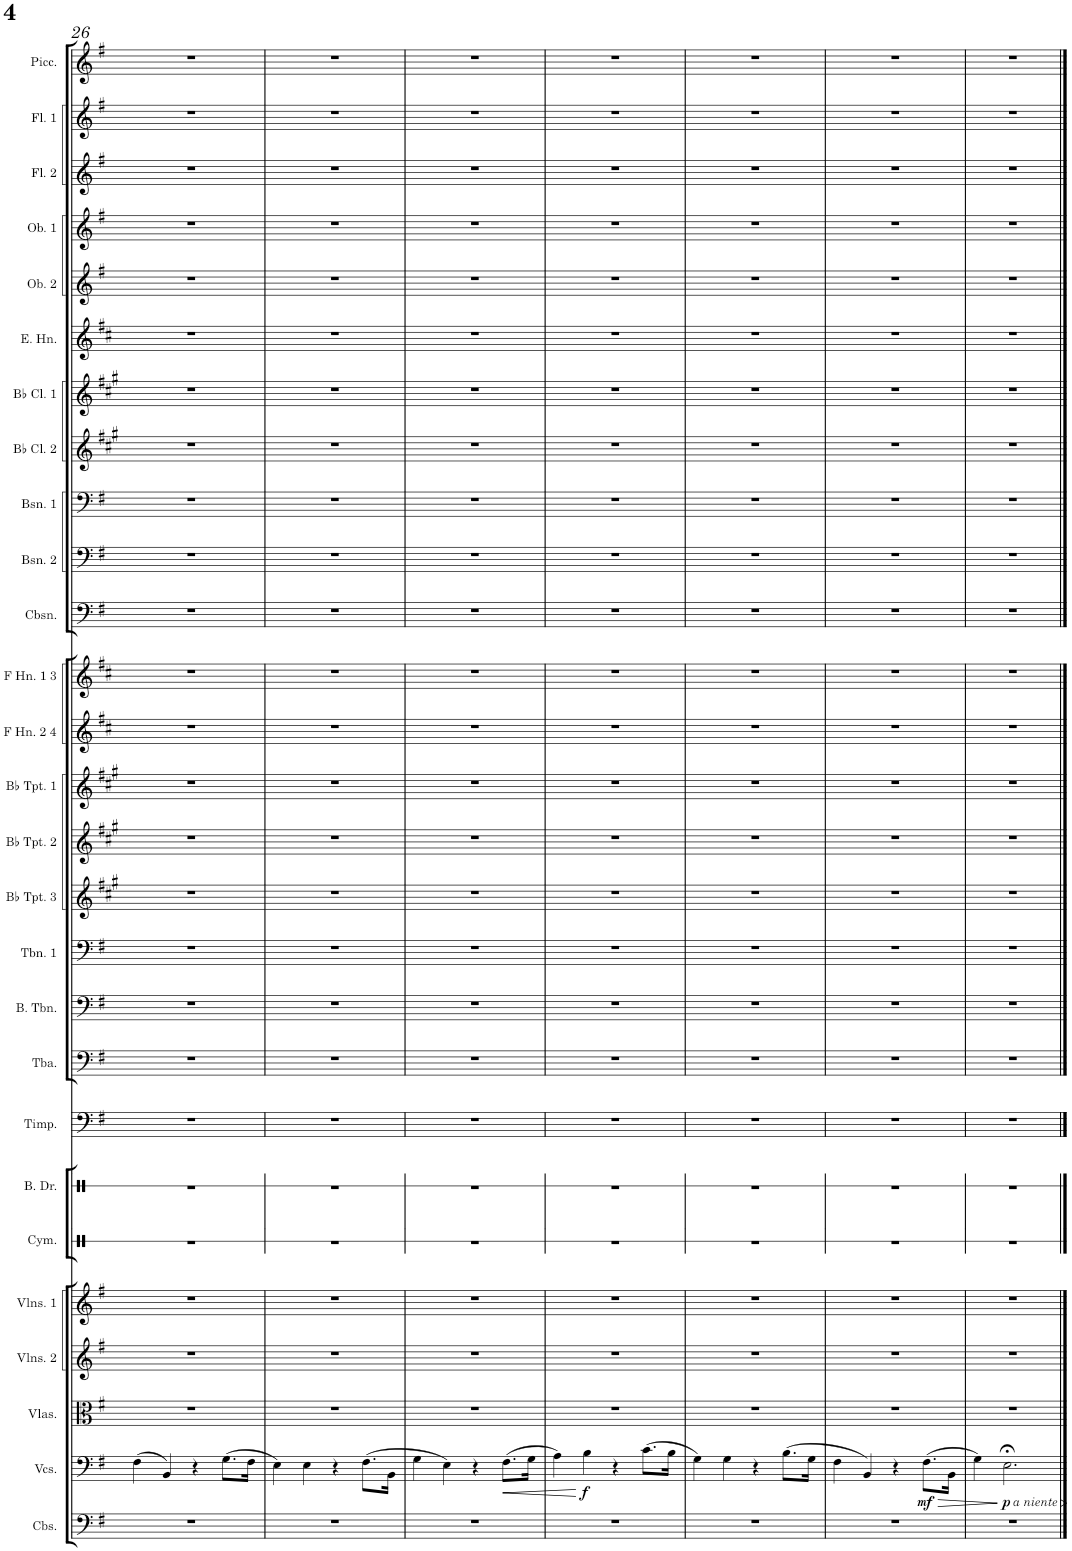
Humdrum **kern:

**kern	**kern	**dynam	**kern	**kern	**kern	**kern	**kern	**kern	**kern	**kern	**kern	**kern	**kern	**kern	**kern	**kern	**kern	**kern	**kern	**kern	**kern	**kern	**kern	**kern	**kern	**kern	**kern
*part27	*part26	*part26	*part25	*part24	*part23	*part22	*part21	*part20	*part19	*part18	*part17	*part16	*part15	*part14	*part13	*part12	*part11	*part10	*part9	*part8	*part7	*part6	*part5	*part4	*part3	*part2	*part1
*staff27	*staff26	*staff26	*staff25	*staff24	*staff23	*staff22	*staff21	*staff20	*staff19	*staff18	*staff17	*staff16	*staff15	*staff14	*staff13	*staff12	*staff11	*staff10	*staff9	*staff8	*staff7	*staff6	*staff5	*staff4	*staff3	*staff2	*staff1
*I"Contrabasses	*I"Violoncellos	*	*I"Violas	*I"Violins 2	*I"Violins 1	*I"Cymbal	*I"Bass Drum	*I"Timpani	*I"Tuba	*I"Bass Trombone	*I"Trombone 1	*I"Bb Trumpet 3	*I"Bb Trumpet 2	*I"Bb Trumpet 1	*I"F Horn 2 &amp; 4	*I"F Horn 1 &amp; 3	*I"Contrabassoon	*I"Bassoon 2	*I"Bassoon 1	*I"Bb Clarinet 2	*I"Bb Clarinet 1	*I"English Horn	*I"Oboe 2	*I"Oboe 1	*I"Flute 2	*I"Flute 1	*I"Piccolo
*I'Cbs.	*I'Vcs.	*	*I'Vlas.	*I'Vlns. 2	*I'Vlns. 1	*I'Cym.	*I'B. Dr.	*I'Timp.	*I'Tba.	*I'B. Tbn.	*I'Tbn. 1	*I'Bb Tpt. 3	*I'Bb Tpt. 2	*I'Bb Tpt. 1	*I'F Hn. 2 4	*I'F Hn. 1 3	*I'Cbsn.	*I'Bsn. 2	*I'Bsn. 1	*I'Bb Cl. 2	*I'Bb Cl. 1	*I'E. Hn.	*I'Ob. 2	*I'Ob. 1	*I'Fl. 2	*I'Fl. 1	*I'Picc.
!!LO:PB:g=z
*clefF4	*clefF4	*	*clefC3	*clefG2	*clefG2	*clefX	*clefX	*clefF4	*clefF4	*clefF4	*clefF4	*clefG2	*clefG2	*clefG2	*clefG2	*clefG2	*clefF4	*clefF4	*clefF4	*clefG2	*clefG2	*clefG2	*clefG2	*clefG2	*clefG2	*clefG2	*clefG2
*Trd7c12	*	*	*	*	*	*	*	*	*	*	*	*Trd1c2	*Trd1c2	*Trd1c2	*Trd4c7	*Trd4c7	*Trd7c12	*	*	*Trd1c2	*Trd1c2	*Trd4c7	*	*	*	*	*Trd-7c-12
*k[f#]	*k[f#]	*	*k[f#]	*k[f#]	*k[f#]	*k[f#]	*k[f#]	*k[f#]	*k[f#]	*k[f#]	*k[f#]	*k[f#c#g#]	*k[f#c#g#]	*k[f#c#g#]	*k[f#c#]	*k[f#c#]	*k[f#]	*k[f#]	*k[f#]	*k[f#c#g#]	*k[f#c#g#]	*k[f#c#]	*k[f#]	*k[f#]	*k[f#]	*k[f#]	*k[f#]
*M4/4	*M4/4	*	*M4/4	*M4/4	*M4/4	*M4/4	*M4/4	*M4/4	*M4/4	*M4/4	*M4/4	*M4/4	*M4/4	*M4/4	*M4/4	*M4/4	*M4/4	*M4/4	*M4/4	*M4/4	*M4/4	*M4/4	*M4/4	*M4/4	*M4/4	*M4/4	*M4/4
=26	=26	=26	=26	=26	=26	=26	=26	=26	=26	=26	=26	=26	=26	=26	=26	=26	=26	=26	=26	=26	=26	=26	=26	=26	=26	=26	=26
1r	(4F#\	.	1r	1r	1r	1r	1r	1r	1r	1r	1r	1r	1r	1r	1r	1r	1r	1r	1r	1r	1r	1r	1r	1r	1r	1r	1r
.	4BB/)	.	.	.	.	.	.	.	.	.	.	.	.	.	.	.	.	.	.	.	.	.	.	.	.	.	.
.	4r	.	.	.	.	.	.	.	.	.	.	.	.	.	.	.	.	.	.	.	.	.	.	.	.	.	.
.	(8.G\L	.	.	.	.	.	.	.	.	.	.	.	.	.	.	.	.	.	.	.	.	.	.	.	.	.	.
.	16F#\Jk	.	.	.	.	.	.	.	.	.	.	.	.	.	.	.	.	.	.	.	.	.	.	.	.	.	.
=27	=27	=27	=27	=27	=27	=27	=27	=27	=27	=27	=27	=27	=27	=27	=27	=27	=27	=27	=27	=27	=27	=27	=27	=27	=27	=27	=27
1r	4E\)	.	1r	1r	1r	1r	1r	1r	1r	1r	1r	1r	1r	1r	1r	1r	1r	1r	1r	1r	1r	1r	1r	1r	1r	1r	1r
.	4E\	.	.	.	.	.	.	.	.	.	.	.	.	.	.	.	.	.	.	.	.	.	.	.	.	.	.
.	4r	.	.	.	.	.	.	.	.	.	.	.	.	.	.	.	.	.	.	.	.	.	.	.	.	.	.
.	(8.F#\L	.	.	.	.	.	.	.	.	.	.	.	.	.	.	.	.	.	.	.	.	.	.	.	.	.	.
.	16BB\Jk	.	.	.	.	.	.	.	.	.	.	.	.	.	.	.	.	.	.	.	.	.	.	.	.	.	.
=28	=28	=28	=28	=28	=28	=28	=28	=28	=28	=28	=28	=28	=28	=28	=28	=28	=28	=28	=28	=28	=28	=28	=28	=28	=28	=28	=28
1r	4G\	.	1r	1r	1r	1r	1r	1r	1r	1r	1r	1r	1r	1r	1r	1r	1r	1r	1r	1r	1r	1r	1r	1r	1r	1r	1r
.	4E\)	.	.	.	.	.	.	.	.	.	.	.	.	.	.	.	.	.	.	.	.	.	.	.	.	.	.
.	4r	.	.	.	.	.	.	.	.	.	.	.	.	.	.	.	.	.	.	.	.	.	.	.	.	.	.
!	!	!LO:HP:b	!	!	!	!	!	!	!	!	!	!	!	!	!	!	!	!	!	!	!	!	!	!	!	!	!
.	(8.F#\L	<	.	.	.	.	.	.	.	.	.	.	.	.	.	.	.	.	.	.	.	.	.	.	.	.	.
.	16G\Jk	.	.	.	.	.	.	.	.	.	.	.	.	.	.	.	.	.	.	.	.	.	.	.	.	.	.
=29	=29	=29	=29	=29	=29	=29	=29	=29	=29	=29	=29	=29	=29	=29	=29	=29	=29	=29	=29	=29	=29	=29	=29	=29	=29	=29	=29
1r	4A\)	.	1r	1r	1r	1r	1r	1r	1r	1r	1r	1r	1r	1r	1r	1r	1r	1r	1r	1r	1r	1r	1r	1r	1r	1r	1r
!	!	!LO:DY:n=1:b	!	!	!	!	!	!	!	!	!	!	!	!	!	!	!	!	!	!	!	!	!	!	!	!	!
.	4B\	[ f	.	.	.	.	.	.	.	.	.	.	.	.	.	.	.	.	.	.	.	.	.	.	.	.	.
.	4r	.	.	.	.	.	.	.	.	.	.	.	.	.	.	.	.	.	.	.	.	.	.	.	.	.	.
.	(8.c\L	.	.	.	.	.	.	.	.	.	.	.	.	.	.	.	.	.	.	.	.	.	.	.	.	.	.
.	16B\Jk	.	.	.	.	.	.	.	.	.	.	.	.	.	.	.	.	.	.	.	.	.	.	.	.	.	.
=30	=30	=30	=30	=30	=30	=30	=30	=30	=30	=30	=30	=30	=30	=30	=30	=30	=30	=30	=30	=30	=30	=30	=30	=30	=30	=30	=30
1r	4G\)	.	1r	1r	1r	1r	1r	1r	1r	1r	1r	1r	1r	1r	1r	1r	1r	1r	1r	1r	1r	1r	1r	1r	1r	1r	1r
.	4G\	.	.	.	.	.	.	.	.	.	.	.	.	.	.	.	.	.	.	.	.	.	.	.	.	.	.
.	4r	.	.	.	.	.	.	.	.	.	.	.	.	.	.	.	.	.	.	.	.	.	.	.	.	.	.
.	(8.B\L	.	.	.	.	.	.	.	.	.	.	.	.	.	.	.	.	.	.	.	.	.	.	.	.	.	.
.	16G\Jk	.	.	.	.	.	.	.	.	.	.	.	.	.	.	.	.	.	.	.	.	.	.	.	.	.	.
=31	=31	=31	=31	=31	=31	=31	=31	=31	=31	=31	=31	=31	=31	=31	=31	=31	=31	=31	=31	=31	=31	=31	=31	=31	=31	=31	=31
1r	4F#\	.	1r	1r	1r	1r	1r	1r	1r	1r	1r	1r	1r	1r	1r	1r	1r	1r	1r	1r	1r	1r	1r	1r	1r	1r	1r
.	4BB/)	.	.	.	.	.	.	.	.	.	.	.	.	.	.	.	.	.	.	.	.	.	.	.	.	.	.
.	4r	.	.	.	.	.	.	.	.	.	.	.	.	.	.	.	.	.	.	.	.	.	.	.	.	.	.
!	!	!LO:HP:b	!	!	!	!	!	!	!	!	!	!	!	!	!	!	!	!	!	!	!	!	!	!	!	!	!
!	!	!LO:DY:n=1:b	!	!	!	!	!	!	!	!	!	!	!	!	!	!	!	!	!	!	!	!	!	!	!	!	!
.	(8.F#\L	> mf	.	.	.	.	.	.	.	.	.	.	.	.	.	.	.	.	.	.	.	.	.	.	.	.	.
.	16BB\Jk	.	.	.	.	.	.	.	.	.	.	.	.	.	.	.	.	.	.	.	.	.	.	.	.	.	.
=32	=32	=32	=32	=32	=32	=32	=32	=32	=32	=32	=32	=32	=32	=32	=32	=32	=32	=32	=32	=32	=32	=32	=32	=32	=32	=32	=32
1r	4G\)	.	1r	1r	1r	1r	1r	1r	1r	1r	1r	1r	1r	1r	1r	1r	1r	1r	1r	1r	1r	1r	1r	1r	1r	1r	1r
!	!LO:TX:b:i:t=a niente	!	!	!	!	!	!	!	!	!	!	!	!	!	!	!	!	!	!	!	!	!	!	!	!	!	!
!	!	!LO:HP:n=1:b	!	!	!	!	!	!	!	!	!	!	!	!	!	!	!	!	!	!	!	!	!	!	!	!	!
!	!	!LO:DY:n=1:b	!	!	!	!	!	!	!	!	!	!	!	!	!	!	!	!	!	!	!	!	!	!	!	!	!
.	2.E;<\	] > p	.	.	.	.	.	.	.	.	.	.	.	.	.	.	.	.	.	.	.	.	.	.	.	.	.
.	.	]	.	.	.	.	.	.	.	.	.	.	.	.	.	.	.	.	.	.	.	.	.	.	.	.	.
==	==	==	==	==	==	==	==	==	==	==	==	==	==	==	==	==	==	==	==	==	==	==	==	==	==	==	==
*-	*-	*-	*-	*-	*-	*-	*-	*-	*-	*-	*-	*-	*-	*-	*-	*-	*-	*-	*-	*-	*-	*-	*-	*-	*-	*-	*-
